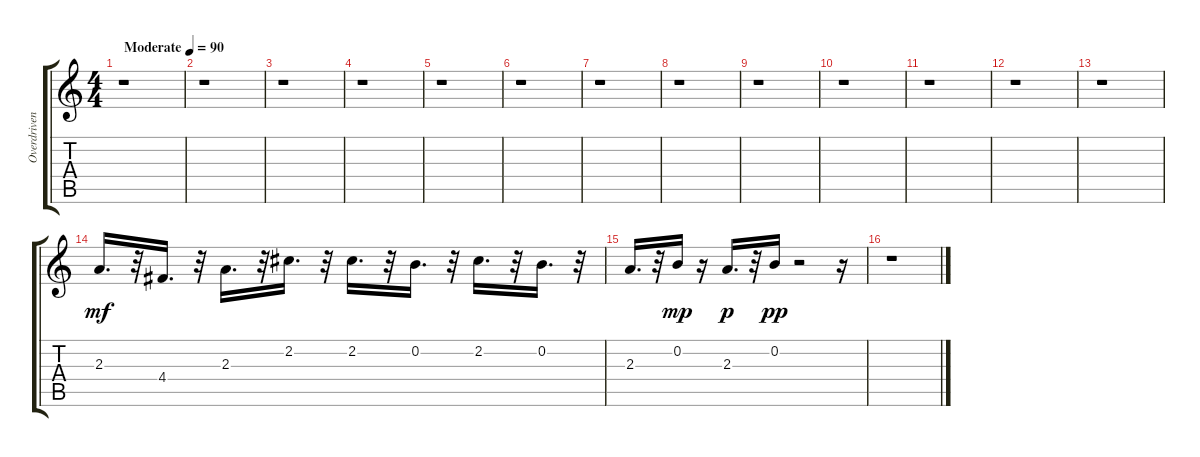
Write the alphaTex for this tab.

\track ("Overdriven Guitar" "Overdriven") {instrument overdrivenguitar}
\staff {score tabs}
\tuning (E4 B3 G3 D3 A2 E2) {hide}
\ts (4 4)
\tempo (90 "Moderate")
\clef g2
\ks c
r.1{dy mf instrument overdrivenguitar} |
r.1 |
r.1 |
r.1 |
r.1 |
r.1 |
r.1 |
r.1 |
r.1 |
r.1 |
r.1 |
r.1 |
r.1 |
2.3.16{d} r.32 4.4.16{d} r.32 2.3.16{d} r.32 2.2.16{d} r.32 2.2.16{d} r.32 0.2.16{d} r.32 2.2.16{d} r.32 0.2.16{d} r.32 |
2.3.16{d} r.32 0.2.16{dy mp} r.16 2.3.16{d dy p} r.32 0.2.16{dy pp} r.2 r.16 |
r.1
